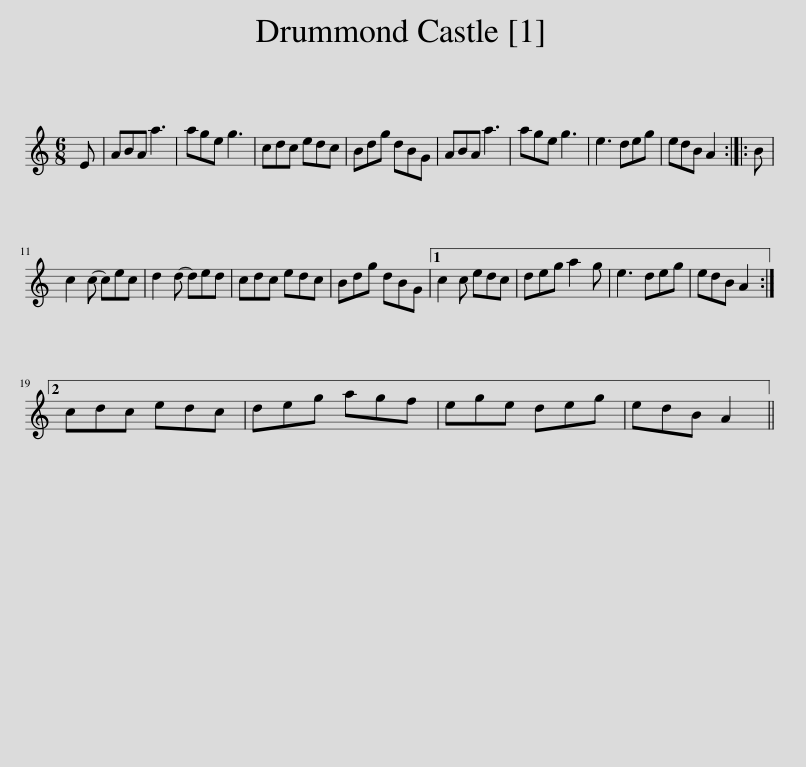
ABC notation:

X:1
L:1/8
M:6/8
I:linebreak $
K:C
V:1 treble
V:1
 E | ABA a3 | age g3 | cdc edc | Bdg dBG | %5
 ABA a3 | age g3 | e3 deg | edB A2 :: B |$ %10
 c2 (c c)ec | d2 (d d)ed | cdc edc | Bdg dBG |1 c2 c edc | %15
 deg a2 g | e3 deg | edB A2 :|2$ cdc edc | deg agf | %20
 ege deg | edB A2 || %22
